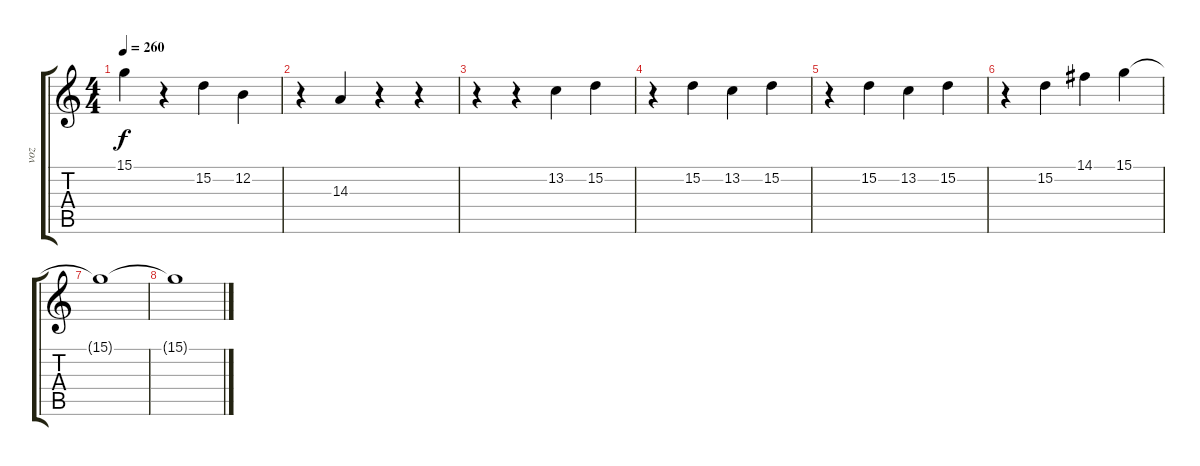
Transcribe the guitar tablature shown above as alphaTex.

\track ("voz" "voz") {instrument lead2sawtooth}
\staff {score tabs}
\tuning (E4 B3 G3 D3 A2 E2) {hide}
\ts (4 4)
\tempo 260
\clef g2
\ks c
15.1{t}.4{dy f} r.4 15.2.4 12.2.4 |
r.4 14.3.4 r.4 r.4 |
r.4 r.4 13.2.4 15.2.4 |
r.4 15.2.4 13.2.4 15.2.4 |
r.4 15.2.4 13.2.4 15.2.4 |
r.4 15.2.4 14.1.4 15.1.4 |
15.1{t}.1 |
15.1{t}.1
